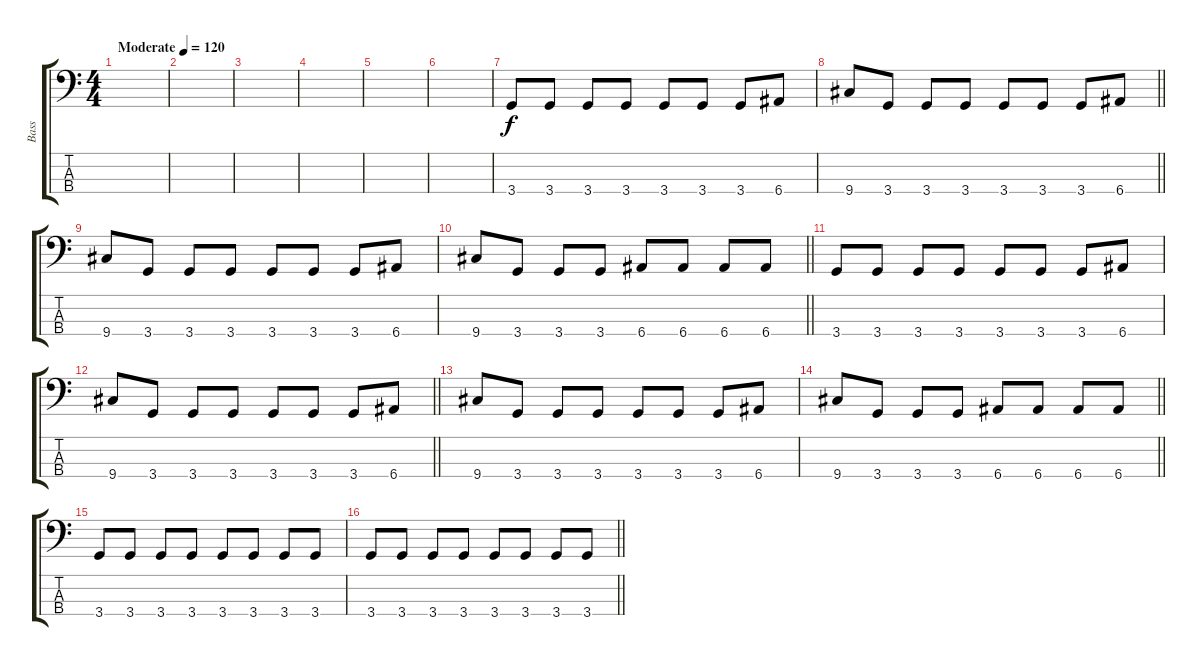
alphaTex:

\track ("Bass" "Bass") {instrument electricbassfinger}
\staff {score tabs}
\tuning (G2 D2 A1 E1) {hide}
\ts (4 4)
\tempo (120 "Moderate")
\clef f4
\ks c
|
|
|
|
|
|
3.4.8 3.4.8 3.4.8 3.4.8 3.4.8 3.4.8 3.4.8 6.4.8 |
\barLineRight lightlight
9.4.8 3.4.8 3.4.8 3.4.8 3.4.8 3.4.8 3.4.8 6.4.8 |
9.4.8 3.4.8 3.4.8 3.4.8 3.4.8 3.4.8 3.4.8 6.4.8 |
\barLineRight lightlight
9.4.8 3.4.8 3.4.8 3.4.8 6.4.8 6.4.8 6.4.8 6.4.8 |
3.4.8 3.4.8 3.4.8 3.4.8 3.4.8 3.4.8 3.4.8 6.4.8 |
\barLineRight lightlight
9.4.8 3.4.8 3.4.8 3.4.8 3.4.8 3.4.8 3.4.8 6.4.8 |
9.4.8 3.4.8 3.4.8 3.4.8 3.4.8 3.4.8 3.4.8 6.4.8 |
\barLineRight lightlight
9.4.8 3.4.8 3.4.8 3.4.8 6.4.8 6.4.8 6.4.8 6.4.8 |
3.4.8 3.4.8 3.4.8 3.4.8 3.4.8 3.4.8 3.4.8 3.4.8 |
\barLineRight lightlight
3.4.8 3.4.8 3.4.8 3.4.8 3.4.8 3.4.8 3.4.8 3.4.8
